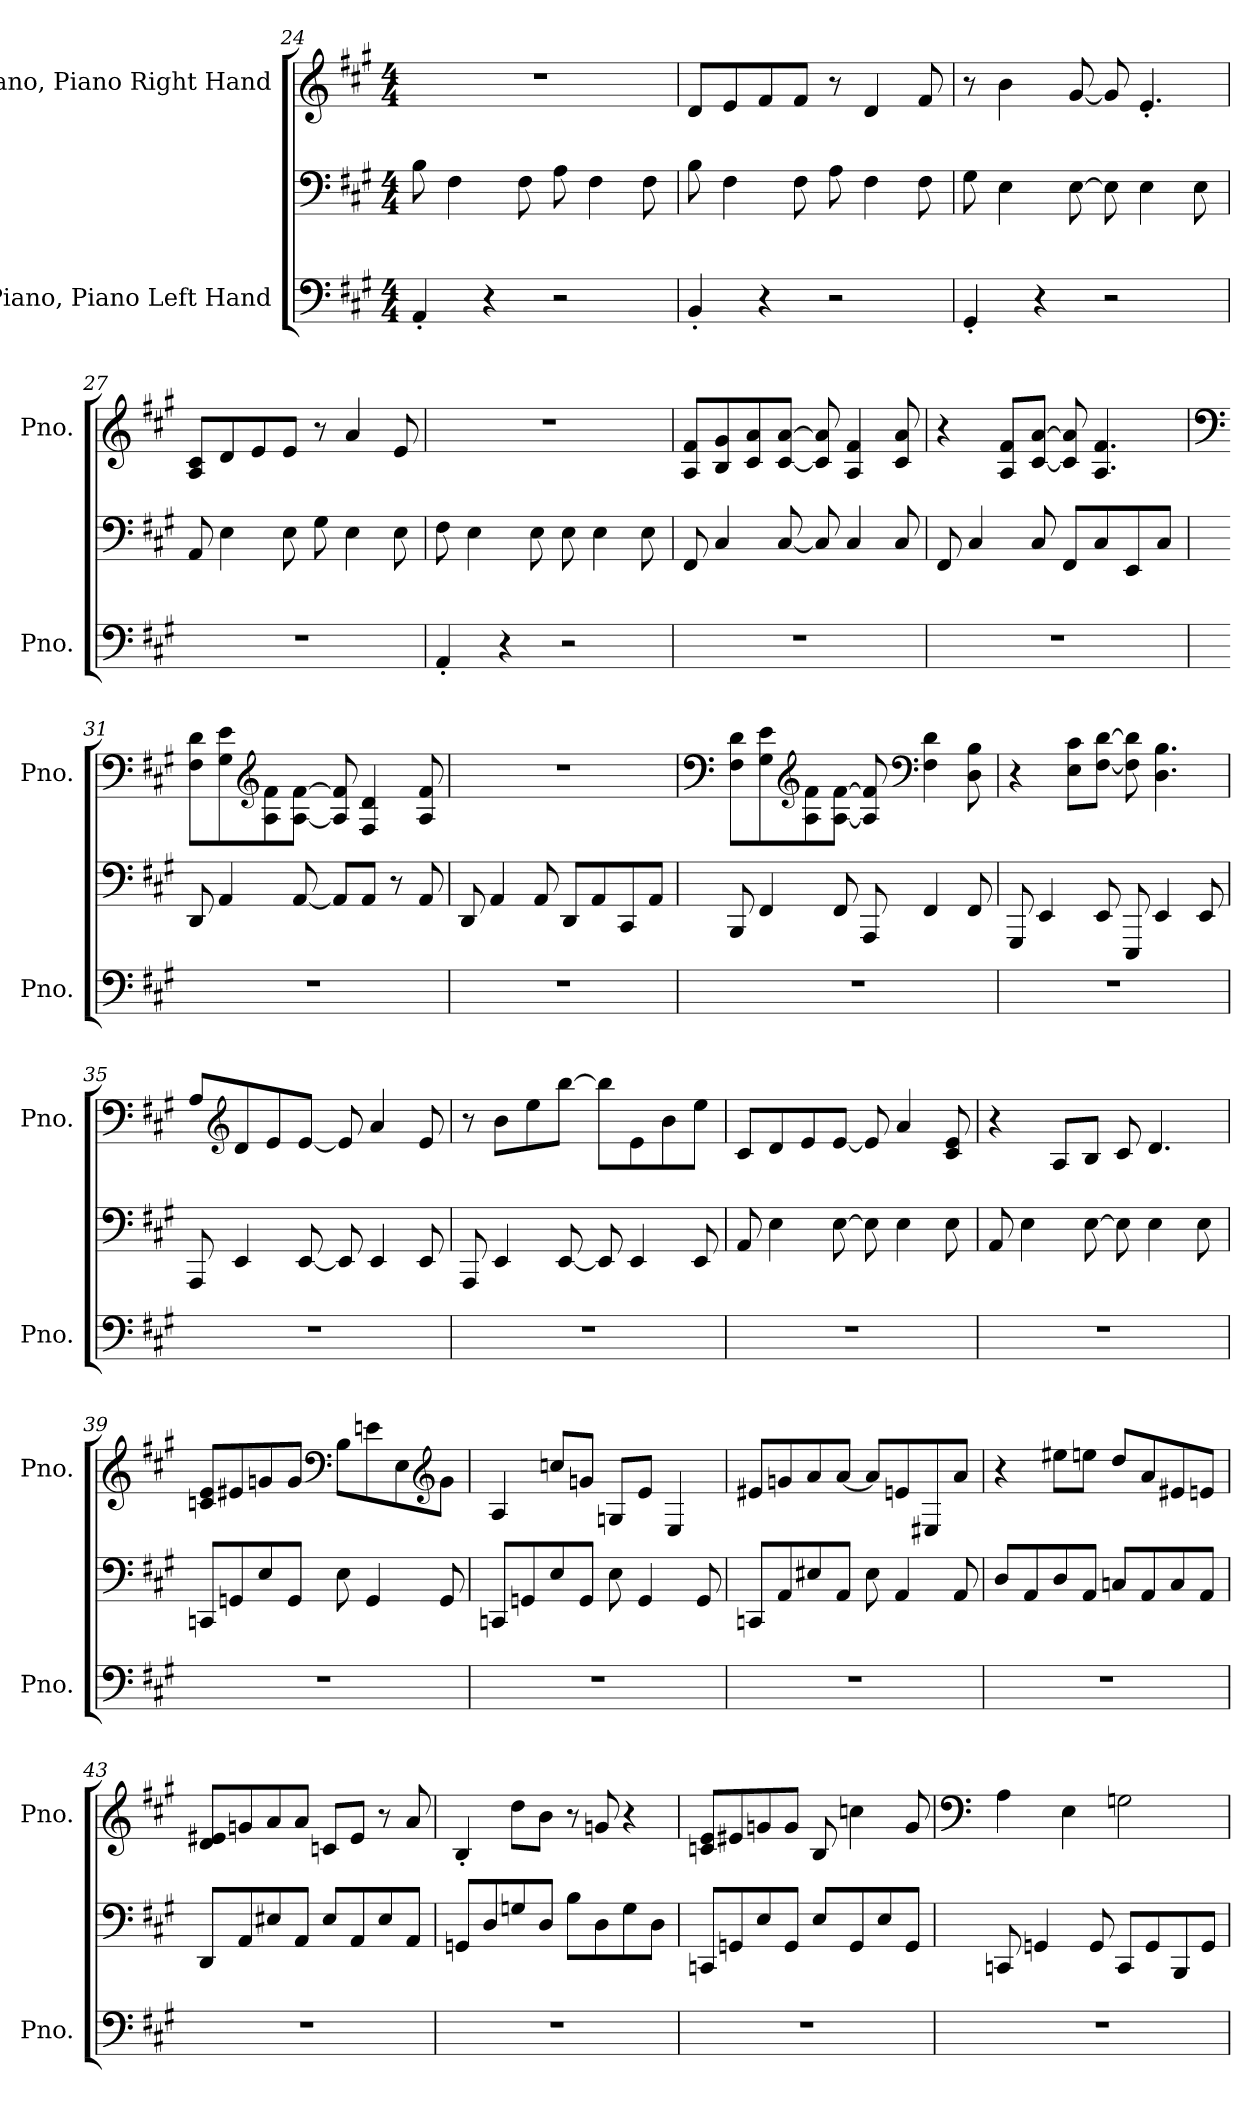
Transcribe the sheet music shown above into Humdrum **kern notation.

**kern	**kern	**kern
*part2	*part2	*part1
*staff3	*staff2	*staff1
*I"Piano, Piano Left Hand	*	*I"Piano, Piano Right Hand
*I'Pno.	*	*I'Pno.
*clefF4	*clefF4	*clefG2
*k[f#c#g#]	*k[f#c#g#]	*k[f#c#g#]
*M4/4	*M4/4	*M4/4
=24	=24	=24
4AA'/	8B\	1r
.	4F#\	.
4r	.	.
.	8F#\	.
2r	8A\	.
.	4F#\	.
.	8F#\	.
=25	=25	=25
4BB'/	8B\	8d/L
.	4F#\	8e/
4r	.	8f#/
.	8F#\	8f#/J
2r	8A\	8r
.	4F#\	4d/
.	8F#\	8f#/
!!LO:LB:g=z
=26	=26	=26
4GG#'/	8G#\	8r
.	4E\	4b\
4r	.	.
.	[8E\	[8g#/
2r	8E\]	8g#/]
.	4E\	4.e'/
.	8E\	.
=27	=27	=27
1r	8AA/	8A/ 8c#/L
.	4E\	8d/
.	.	8e/
.	8E\	8e/J
.	8G#\	8r
.	4E\	4a/
.	8E\	8e/
=28	=28	=28
4AA'/	8F#\	1r
.	4E\	.
4r	.	.
.	8E\	.
2r	8E\	.
.	4E\	.
.	8E\	.
=29	=29	=29
1r	8FF#/	8A/ 8f#/L
.	4C#/	8B/ 8g#/
.	.	8c#/ 8a/
.	[8C#/	[8c#/ [8a/J
.	8C#/]	8c#/] 8a/]
.	4C#/	4A/ 4f#/
.	8C#/	8c#/ 8a/
!!LO:LB:g=z
=30	=30	=30
1r	8FF#/	4r
.	4C#/	.
.	.	8A/ 8f#/L
.	8C#/	[8c#/ [8a/J
.	8FF#/L	8c#/] 8a/]
.	8C#/	4.A/ 4.f#/
.	8EE/	.
.	8C#/J	.
=31	=31	=31
*	*	*clefF4
1r	8DD/	8F#\ 8d\L
.	4AA/	8G#\ 8e\
*	*	*clefG2
.	.	8A\ 8f#\
.	[8AA/	[8A\ [8f#\J
.	8AA/L]	8A/] 8f#/]
.	8AA/J	4F#/ 4d/
.	8r	.
.	8AA/	8A/ 8f#/
=32	=32	=32
1r	8DD/	1r
.	4AA/	.
.	8AA/	.
.	8DD/L	.
.	8AA/	.
.	8CC#/	.
.	8AA/J	.
!!LO:PB:g=z
=33	=33	=33
*	*	*clefF4
1r	8BBB/	8F#\ 8d\L
.	4FF#/	8G#\ 8e\
*	*	*clefG2
.	.	8A\ 8f#\
.	8FF#/	[8A\ [8f#\J
.	8AAA/	8A/] 8f#/]
*	*	*clefF4
.	4FF#/	4F#\ 4d\
.	8FF#/	8D\ 8B\
=34	=34	=34
1r	8GGG#/	4r
.	4EE/	.
.	.	8E\ 8c#\L
.	8EE/	[8F#\ [8d\J
.	8EEE/	8F#\] 8d\]
.	4EE/	4.D\ 4.B\
.	8EE/	.
=35	=35	=35
1r	8AAA/	8A/L
*	*	*clefG2
.	4EE/	8d/
.	.	8e/
.	[8EE/	[8e/J
.	8EE/]	8e/]
.	4EE/	4a/
.	8EE/	8e/
!!LO:LB:g=z
=36	=36	=36
1r	8AAA/	8r
.	4EE/	8b\L
.	.	8ee\
.	[8EE/	[8bb\J
.	8EE/]	8bb\L]
.	4EE/	8e\
.	.	8b\
.	8EE/	8ee\J
=37	=37	=37
1r	8AA/	8c#/L
.	4E\	8d/
.	.	8e/
.	[8E\	[8e/J
.	8E\]	8e/]
.	4E\	4a/
.	8E\	8c#/ 8e/
=38	=38	=38
1r	8AA/	4r
.	4E\	.
.	.	8A/L
.	[8E\	8B/J
.	8E\]	8c#/
.	4E\	4.d/
.	8E\	.
!!LO:LB:g=z
=39	=39	=39
1r	8CCn/L	8cn/ 8e/L
.	8GGn/	8e#X/
.	8E/	8gn/
.	8GG/J	8g/J
*	*	*clefF4
.	8E\	8B\L
.	4GG/	8en\
.	.	8E\
*	*	*clefG2
.	8GG/	8g\J
=40	=40	=40
1r	8CCn/L	4A/
.	8GGn/	.
.	8E/	8ccn/L
.	8GG/J	8gn/J
.	8E\	8Gn/L
.	4GG/	8e/J
.	.	4E/
.	8GG/	.
=41	=41	=41
1r	8CCn/L	8e#X/L
.	8AA/	8gn/
.	8E#X/	8a/
.	8AA/J	[8a/J
.	8E#\	8a/L]
.	4AA/	8en/
.	.	8E#X/
.	8AA/	8a/J
!!LO:LB:g=z
=42	=42	=42
1r	8D/L	4r
.	8AA/	.
.	8D/	8ee#X\L
.	8AA/J	8een\J
.	8Cn/L	8dd/L
.	8AA/	8a/
.	8C/	8e#X/
.	8AA/J	8en/J
=43	=43	=43
1r	8DD/L	8d/ 8e#X/L
.	8AA/	8gn/
.	8E#X/	8a/
.	8AA/J	8a/J
.	8E#/L	8cn/L
.	8AA/	8e#/J
.	8E#/	8r
.	8AA/J	8a/
=44	=44	=44
1r	8GGn/L	4B'/
.	8D/	.
.	8Gn/	8dd\L
.	8D/J	8b\J
.	8B\L	8r
.	8D\	8gn/
.	8G\	4r
.	8D\J	.
!!LO:PB:g=z
=45	=45	=45
1r	8CCn/L	8cn/ 8e/L
.	8GGn/	8e#X/
.	8E/	8gn/
.	8GG/J	8g/J
.	8E/L	8B/
.	8GG/	4ccn\
.	8E/	.
.	8GG/J	8g/
=46	=46	=46
*	*	*clefF4
1r	8CCn/	4A\
.	4GGn/	.
.	.	4E\
.	8GG/	.
.	8CC/L	2Gn\
.	8GG/	.
.	8BBB/	.
.	8GG/J	.
=	=	=
*-	*-	*-
